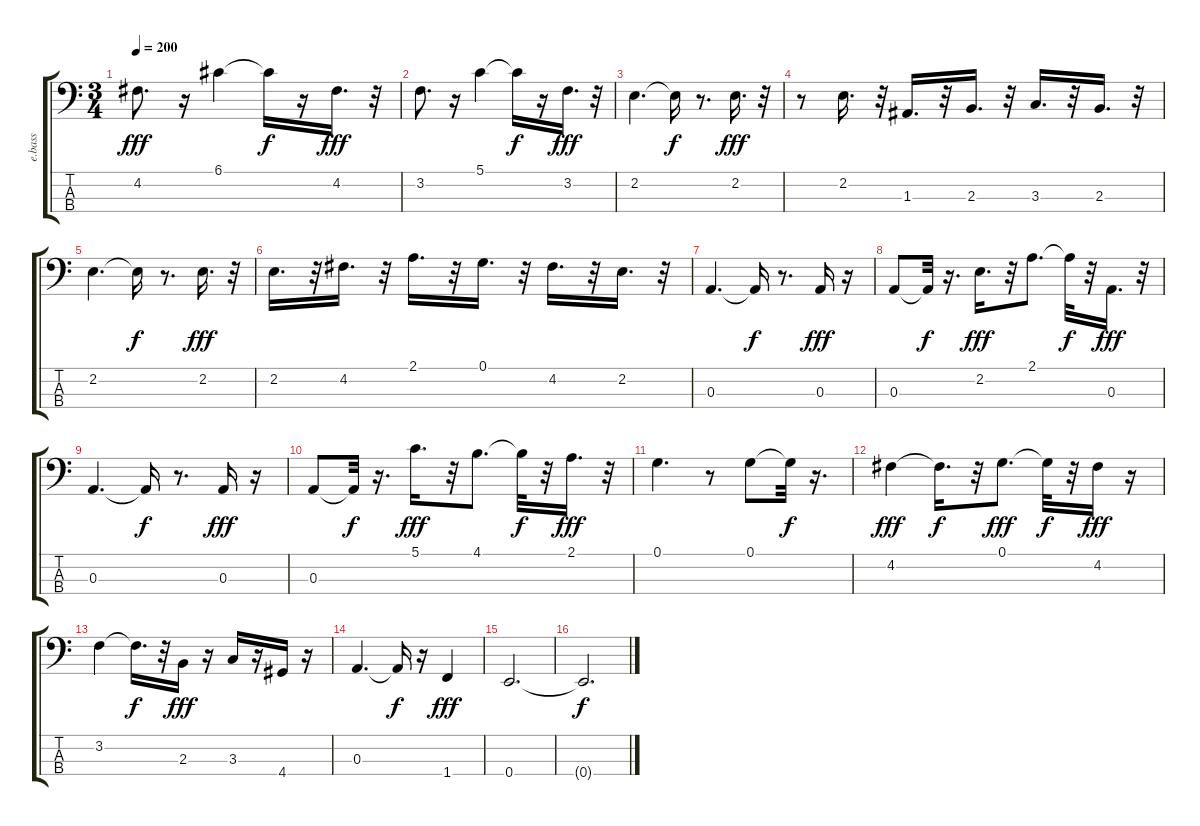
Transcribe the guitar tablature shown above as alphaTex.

\track ("e.bass" "e.bass") {instrument fretlessbass}
\staff {score tabs}
\tuning (G2 D2 A1 E1) {hide}
\ts (3 4)
\tempo 200
\clef f4
\ks c
4.2.8{d dy fff} r.16 6.1.4 6.1{t}.16{dy f} r.16 4.2.16{d dy fff} r.32 |
3.2.8{d} r.16 5.1.4 5.1{t}.16{dy f} r.16 3.2.16{d dy fff} r.32 |
2.2.4{d} 2.2{t}.16{dy f} r.8{d} 2.2.16{d dy fff} r.32 |
r.8 2.2.16{d} r.32 1.3.16{d} r.32 2.3.16{d} r.32 3.3.16{d} r.32 2.3.16{d} r.32 |
2.2.4{d} 2.2{t}.16{dy f} r.8{d} 2.2.16{d dy fff} r.32 |
2.2.16{d} r.32 4.2.16{d} r.32 2.1.16{d} r.32 0.1.16{d} r.32 4.2.16{d} r.32 2.2.16{d} r.32 |
0.3.4{d} 0.3{t}.16{dy f} r.8{d} 0.3.16{dy fff} r.16 |
0.3.8 0.3{t}.32{dy f} r.16{d} 2.2.16{d dy fff} r.32 2.1.8{d} 2.1{t}.32{dy f} r.32 0.3.16{d dy fff} r.32 |
0.3.4{d} 0.3{t}.16{dy f} r.8{d} 0.3.16{dy fff} r.16 |
0.3.8 0.3{t}.32{dy f} r.16{d} 5.1.16{d dy fff} r.32 4.1.8{d} 4.1{t}.32{dy f} r.32 2.1.16{d dy fff} r.32 |
0.1.4{d} r.8 0.1.8 0.1{t}.32{dy f} r.16{d} |
4.2.4{dy fff} 4.2{t}.16{d dy f} r.32 0.1.8{d dy fff} 0.1{t}.32{dy f} r.32 4.2.16{dy fff} r.16 |
3.2.4 3.2{t}.16{d dy f} r.32 2.3.16{dy fff} r.16 3.3.16 r.16 4.4.16 r.16 |
0.3.4{d} 0.3{t}.16{dy f} r.16 1.4.4{dy fff} |
0.4.2{d} |
0.4{t}.2{d dy f}
